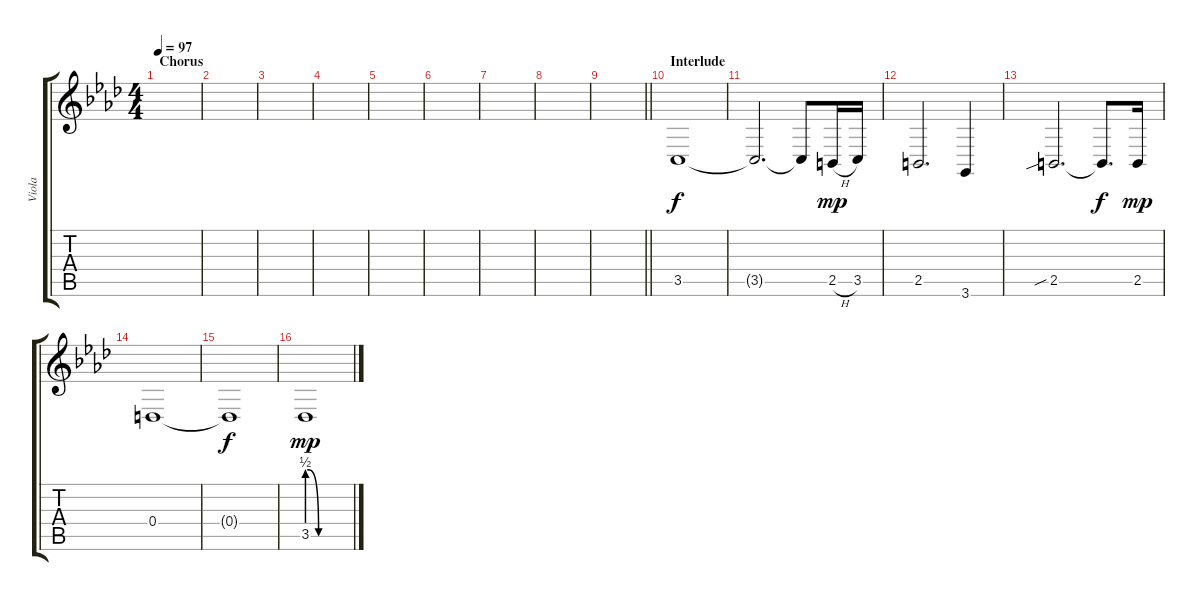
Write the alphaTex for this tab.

\track ("Viola" "Viola") {instrument viola}
\staff {score tabs}
\tuning (E4 B3 G3 D3 A2 E2) {hide}
\ts (4 4)
\section ("" "Chorus")
\tempo 97
\clef g2
\ks fminor
|
|
|
|
|
|
|
|
\barLineRight lightlight
|
\section ("" "Interlude")
3.5.1 |
3.5{t}.2{d dy f} 3.5{t}.8 2.5{h}.16{dy mp} 3.5.16 |
2.5.2{d} 3.6.4 |
2.5{sib}.2{d} 2.5{t}.8{d dy f} 2.5.16{dy mp} |
0.4.1 |
0.4{t}.1{dy f} |
3.5{be (custom 0 2 16 0 50 0 52 0 60 0)}.1{dy mp}
